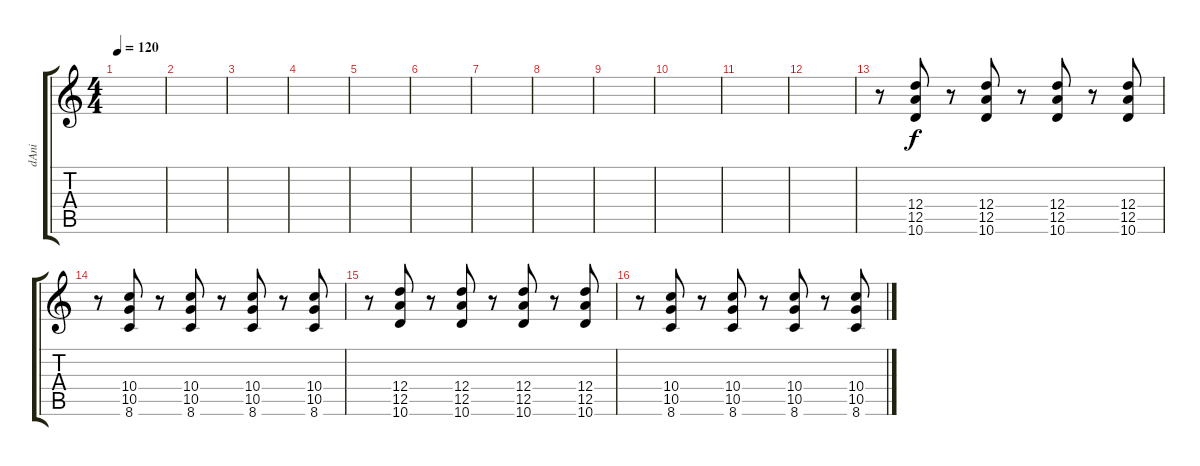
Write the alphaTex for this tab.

\track ("dAni" "dAni") {instrument distortionguitar}
\staff {score tabs}
\tuning (E4 B3 G3 D3 A2 E2) {hide}
\ts (4 4)
\tempo 120
\clef g2
\ks c
|
|
|
|
|
|
|
|
|
|
|
|
r.8 (12.4 12.5 10.6).8 r.8 (12.4 12.5 10.6).8 r.8 (12.4 12.5 10.6).8 r.8 (12.4 12.5 10.6).8 |
r.8 (10.4 10.5 8.6).8 r.8 (10.4 10.5 8.6).8 r.8 (10.4 10.5 8.6).8 r.8 (10.4 10.5 8.6).8 |
r.8 (12.4 12.5 10.6).8 r.8 (12.4 12.5 10.6).8 r.8 (12.4 12.5 10.6).8 r.8 (12.4 12.5 10.6).8 |
r.8 (10.4 10.5 8.6).8 r.8 (10.4 10.5 8.6).8 r.8 (10.4 10.5 8.6).8 r.8 (10.4 10.5 8.6).8
